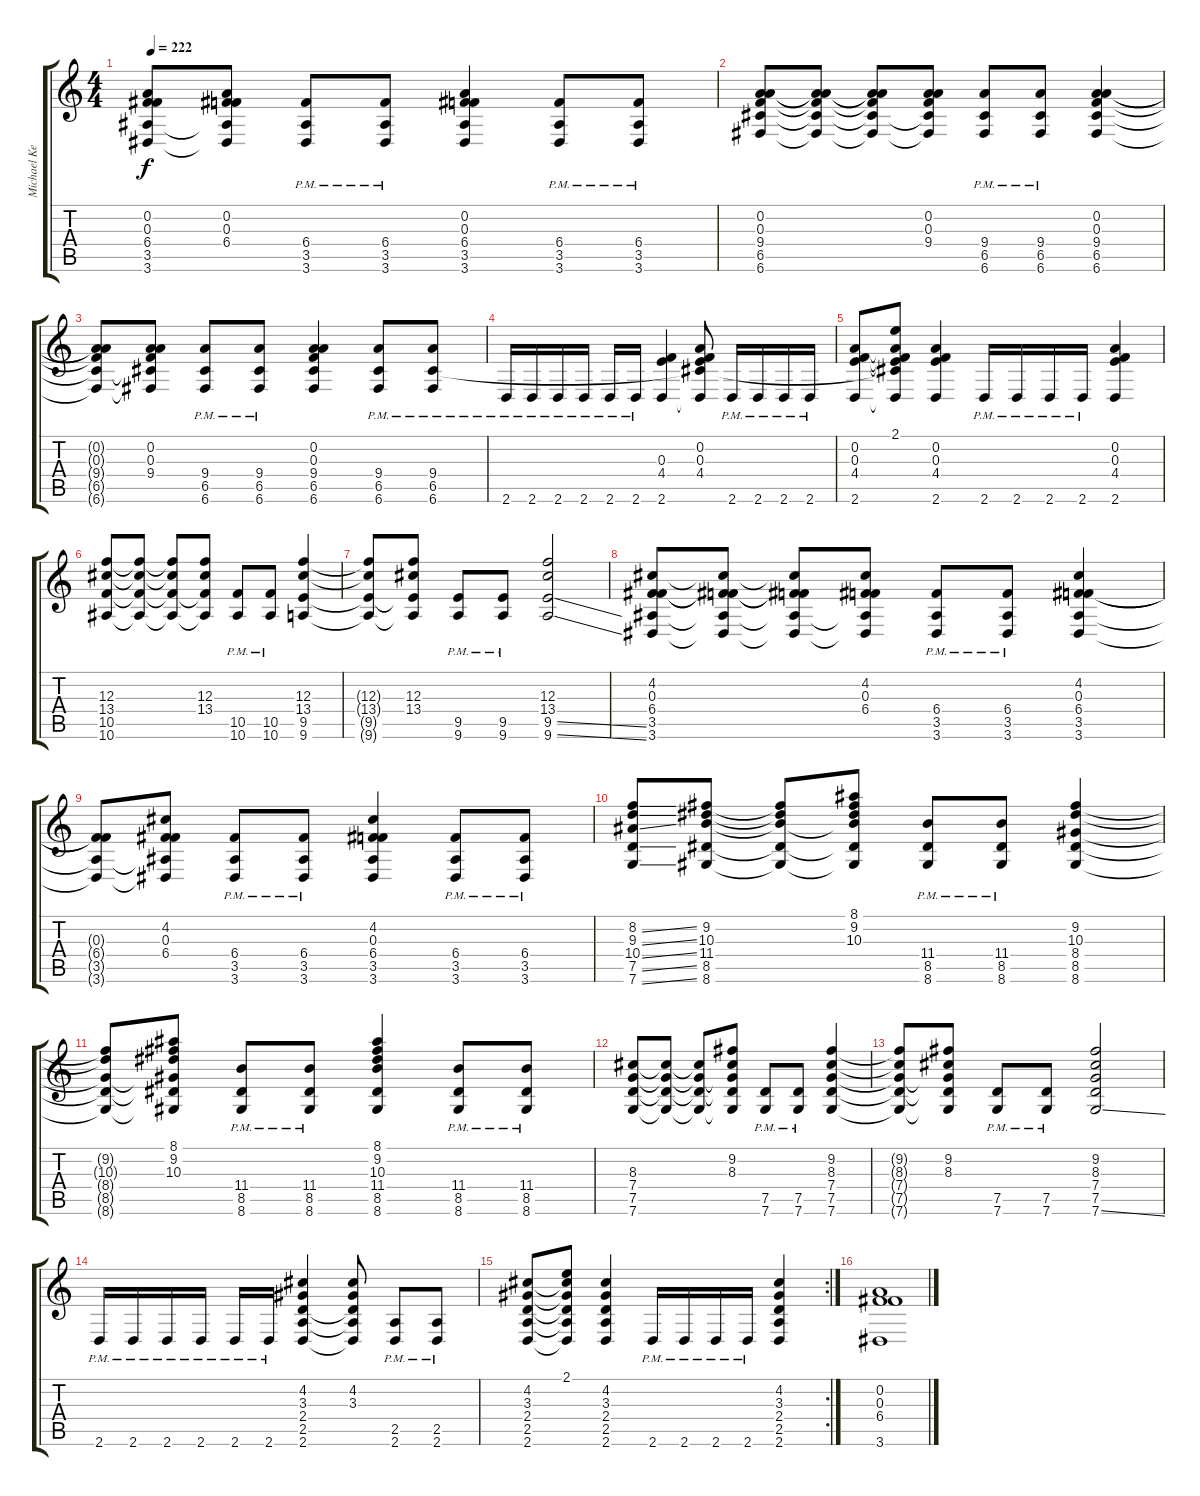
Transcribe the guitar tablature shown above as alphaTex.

\track ("Michael Keene" "Michael Ke") {instrument distortionguitar}
\staff {score tabs}
\tuning (D4 A3 F3 C3 G2 C2) {hide}
\ts (4 4)
\tempo 222
\clef g2
\ks c
(0.2{t} 0.3{t} 6.4{t} 3.5{t} 3.6{t}).8{dy f} (0.2 0.3 6.4 3.5{t} 3.6{t}).8 (6.4{pm} 3.5{pm} 3.6{pm}).8 (6.4{pm} 3.5{pm} 3.6{pm}).8 (0.2 0.3 6.4 3.5 3.6).4 (6.4{pm} 3.5{pm} 3.6{pm}).8 (6.4{pm} 3.5{pm} 3.6{pm}).8 |
(0.2 0.3 9.4 6.5 6.6).8 (0.2{t} 0.3{t} 9.4{t} 6.5{t} 6.6{t}).8 (0.2{t} 0.3{t} 9.4{t} 6.5{t} 6.6{t}).8 (0.2 0.3 9.4 6.5{t} 6.6{t}).8 (9.4{pm} 6.5{pm} 6.6{pm}).8 (9.4{pm} 6.5{pm} 6.6{pm}).8 (0.2 0.3 9.4 6.5 6.6).4 |
(0.2{t} 0.3{t} 9.4{t} 6.5{t} 6.6{t}).8 (0.2 0.3 9.4 6.5{t} 6.6{t}).8 (9.4{pm} 6.5{pm} 6.6{pm}).8 (9.4{pm} 6.5{pm} 6.6{pm}).8 (0.2 0.3 9.4 6.5 6.6).4 (9.4{pm} 6.5{pm} 6.6{pm}).8 (9.4{pm} 6.5{pm} 6.6{pm}).8 |
2.6{pm}.16 2.6{pm}.16 2.6{pm}.16 2.6{pm}.16 2.6{pm}.16 2.6{pm}.16 (0.3 4.4 2.6).4 (0.2 0.3 4.4 6.5{t} 2.6{t}).8 2.6{pm}.16 2.6{pm}.16 2.6{pm}.16 2.6{pm}.16 |
(0.2 0.3 4.4 2.6).8 (2.1 0.2{t} 0.3{t} 4.4{t} 6.5{t} 2.6{t}).8 (0.2 0.3 4.4 2.6).4 2.6{pm}.16 2.6{pm}.16 2.6{pm}.16 2.6{pm}.16 (0.2 0.3 4.4 2.6).4 |
(12.3 13.4 10.5 10.6).8 (12.3{t} 13.4{t} 10.5{t} 10.6{t}).8 (12.3{t} 13.4{t} 10.5{t} 10.6{t}).8 (12.3 13.4 10.5{t} 10.6{t}).8 (10.5{pm} 10.6{pm}).8 (10.5{pm} 10.6{pm}).8 (12.3 13.4 9.5 9.6).4 |
(12.3{t} 13.4{t} 9.5{t} 9.6{t}).8 (12.3 13.4 9.5{t} 9.6{t}).8 (9.5{pm} 9.6{pm}).8 (9.5{pm} 9.6{pm}).8 (12.3 13.4 9.5{ss} 9.6{ss}).2 |
(4.2 0.3 6.4 3.5 3.6).8 (4.2{t} 0.3{t} 6.4{t} 3.5{t} 3.6{t}).8 (4.2{t} 0.3{t} 6.4{t} 3.5{t} 3.6{t}).8 (4.2 0.3 6.4 3.5{t} 3.6{t}).8 (6.4{pm} 3.5{pm} 3.6{pm}).8 (6.4{pm} 3.5{pm} 3.6{pm}).8 (4.2 0.3 6.4 3.5 3.6).4 |
(0.3{t} 6.4{t} 3.5{t} 3.6{t}).8 (4.2 0.3 6.4 3.5{t} 3.6{t}).8 (6.4{pm} 3.5{pm} 3.6{pm}).8 (6.4{pm} 3.5{pm} 3.6{pm}).8 (4.2 0.3 6.4 3.5 3.6).4 (6.4{pm} 3.5{pm} 3.6{pm}).8 (6.4{pm} 3.5{pm} 3.6{pm}).8 |
(8.2{ss} 9.3{ss} 10.4{ss} 7.5{ss} 7.6{ss}).8 (9.2 10.3 11.4 8.5 8.6).8 (9.2{t} 10.3{t} 11.4{t} 8.5{t} 8.6{t}).8 (8.1 9.2 10.3 11.4{t} 8.5{t} 8.6{t}).8 (11.4{pm} 8.5{pm} 8.6{pm}).8 (11.4{pm} 8.5{pm} 8.6{pm}).8 (9.2 10.3 8.4 8.5 8.6).4 |
(9.2{t} 10.3{t} 8.4{t} 8.5{t} 8.6{t}).8 (8.1 9.2 10.3 8.4{t} 8.5{t} 8.6{t}).8 (11.4{pm} 8.5{pm} 8.6{pm}).8 (11.4{pm} 8.5{pm} 8.6{pm}).8 (8.1 9.2 10.3 11.4 8.5 8.6).4 (11.4{pm} 8.5{pm} 8.6{pm}).8 (11.4{pm} 8.5{pm} 8.6{pm}).8 |
(8.3 7.4 7.5 7.6).8 (8.3{t} 7.4{t} 7.5{t} 7.6{t}).8 (8.3{t} 7.4{t} 7.5{t} 7.6{t}).8 (9.2 8.3 7.4{t} 7.5{t} 7.6{t}).8 (7.5{pm} 7.6{pm}).8 (7.5{pm} 7.6{pm}).8 (9.2 8.3 7.4 7.5 7.6).4 |
(9.2{t} 8.3{t} 7.4{t} 7.5{t} 7.6{t}).8 (9.2 8.3 7.4{t} 7.5{t} 7.6{t}).8 (7.5{pm} 7.6{pm}).8 (7.5{pm} 7.6{pm}).8 (9.2 8.3 7.4 7.5 7.6{ss}).2 |
2.6{pm}.16 2.6{pm}.16 2.6{pm}.16 2.6{pm}.16 2.6{pm}.16 2.6{pm}.16 (4.2 3.3 2.4 2.5 2.6).4 (4.2 3.3 2.4{t} 2.5{t} 2.6{t}).8 (2.5{pm} 2.6{pm}).8 (2.5{pm} 2.6{pm}).8 |
\rc 2
(4.2 3.3 2.4 2.5 2.6).8 (2.1 4.2{t} 3.3{t} 2.4{t} 2.5{t} 2.6{t}).8 (4.2 3.3 2.4 2.5 2.6).4 2.6{pm}.16 2.6{pm}.16 2.6{pm}.16 2.6{pm}.16 (4.2 3.3 2.4 2.5 2.6).4 |
(0.2 0.3 6.4 3.6).1
